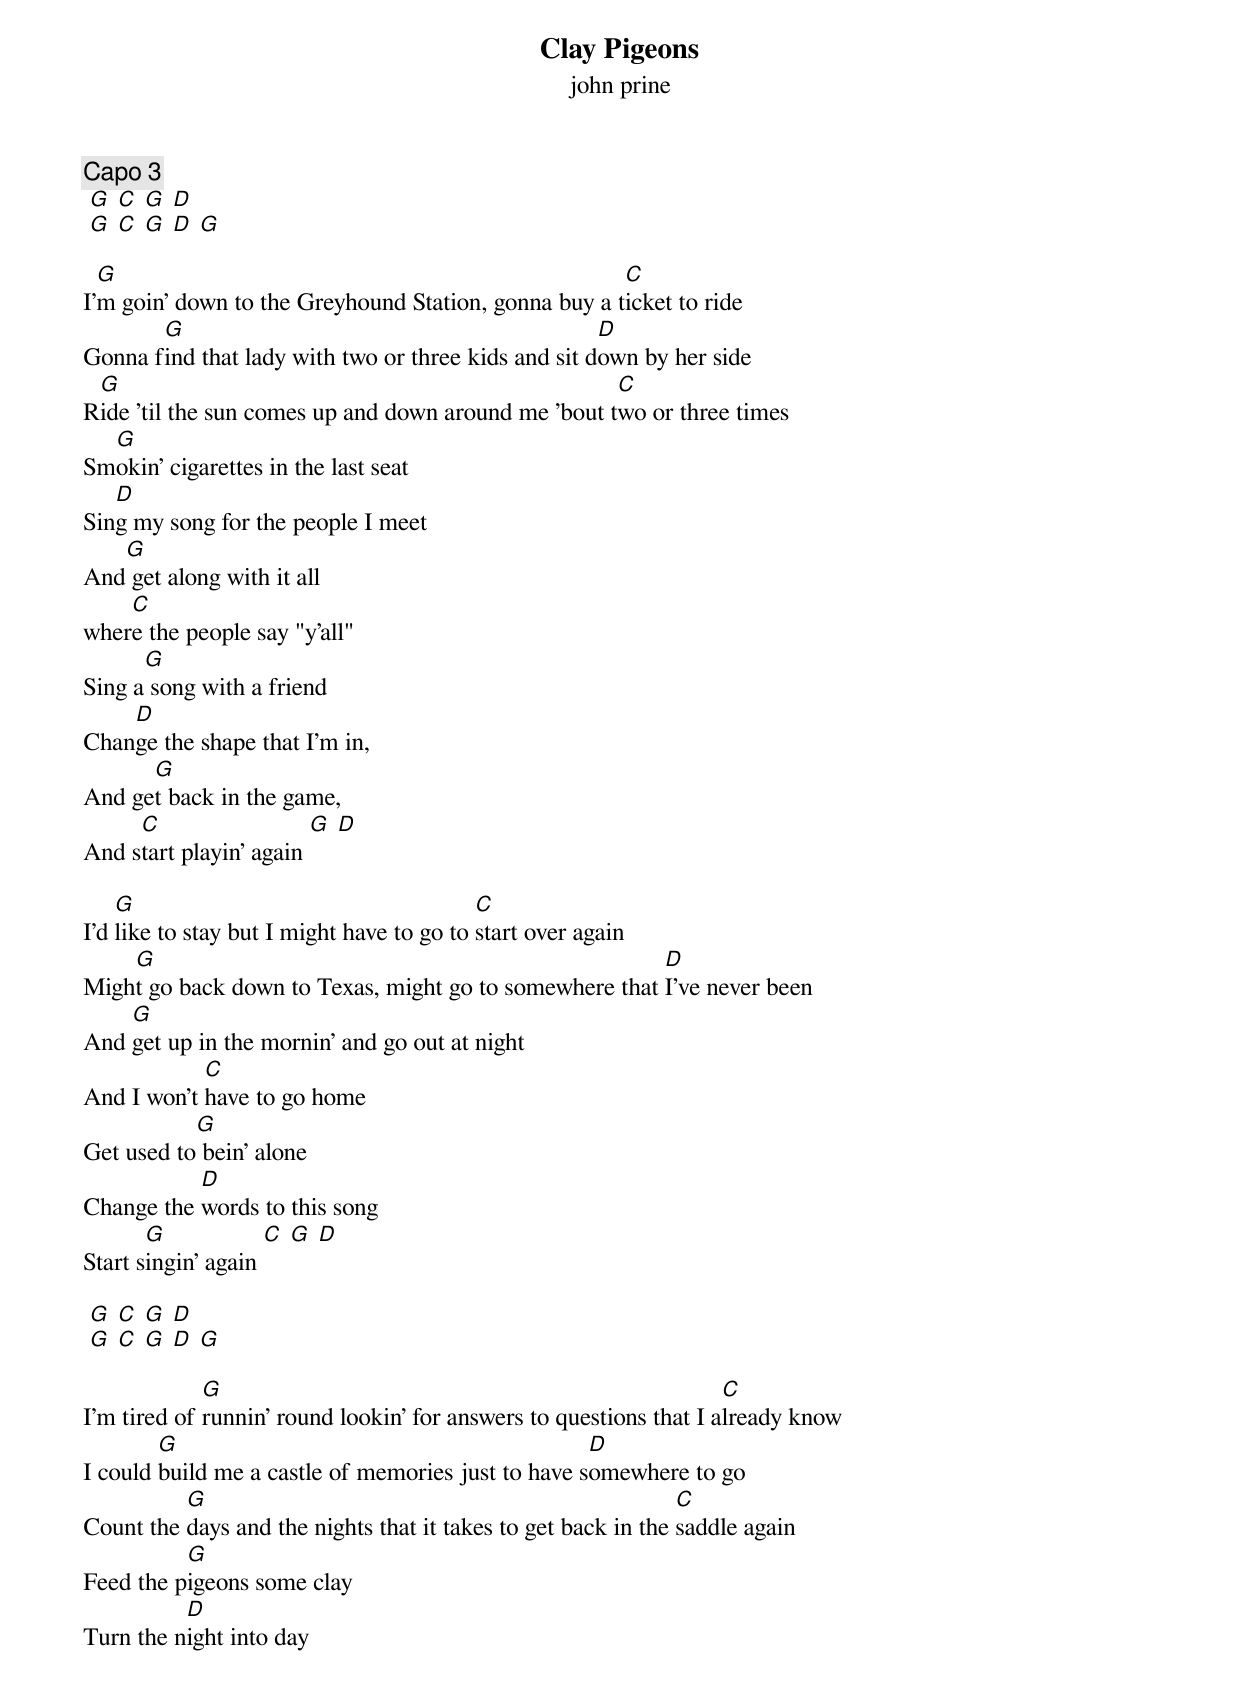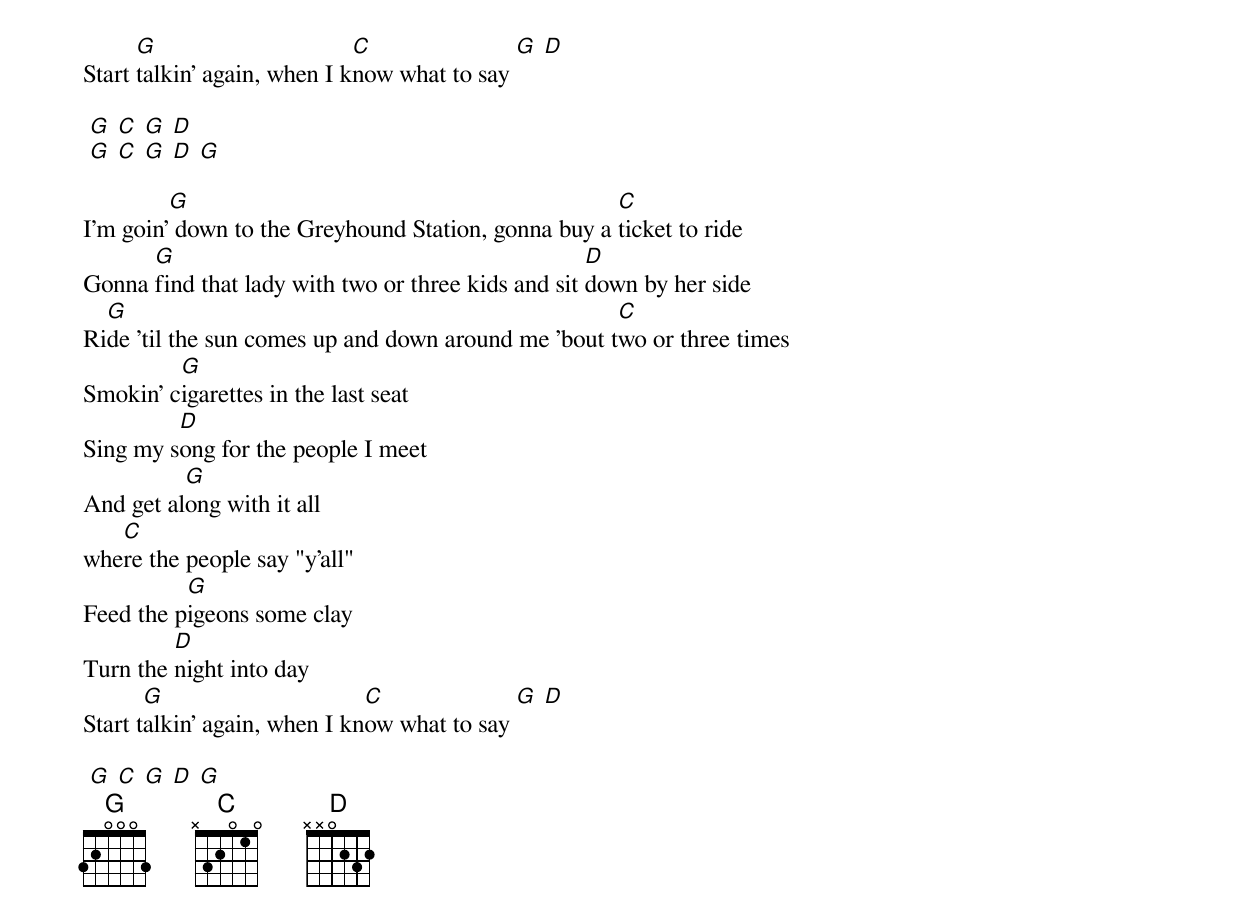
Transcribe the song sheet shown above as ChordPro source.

{title: Clay Pigeons}
{subtitle: john prine}
{c:Capo 3}
 [G] [C] [G] [D]
 [G] [C] [G] [D] [G]

I'[G]m goin' down to the Greyhound Station, gonna buy a t[C]icket to ride
Gonna f[G]ind that lady with two or three kids and sit d[D]own by her side
R[G]ide 'til the sun comes up and down around me 'bout t[C]wo or three times
Sm[G]okin' cigarettes in the last seat
Sin[D]g my song for the people I meet
And[G] get along with it all
wher[C]e the people say "y'all"
Sing a[G] song with a friend
Chan[D]ge the shape that I'm in,
And ge[G]t back in the game,
And s[C]tart playin' again [G] [D]

I'd [G]like to stay but I might have to go to [C]start over again
Migh[G]t go back down to Texas, might go to somewhere that [D]I've never been
And [G]get up in the mornin' and go out at night
And I won't [C]have to go home
Get used to[G] bein' alone
Change the [D]words to this song
Start s[G]ingin' again [C] [G] [D]

 [G] [C] [G] [D]
 [G] [C] [G] [D] [G]

I'm tired of [G]runnin' round lookin' for answers to questions that I a[C]lready know
I could [G]build me a castle of memories just to have s[D]omewhere to go
Count the [G]days and the nights that it takes to get back in the [C]saddle again
Feed the p[G]igeons some clay
Turn the n[D]ight into day
Start [G]talkin' again, when I k[C]now what to say [G] [D]

 [G] [C] [G] [D]
 [G] [C] [G] [D] [G]

I'm goin'[G] down to the Greyhound Station, gonna buy a [C]ticket to ride
Gonna [G]find that lady with two or three kids and sit [D]down by her side
Ri[G]de 'til the sun comes up and down around me 'bout t[C]wo or three times
Smokin' c[G]igarettes in the last seat
Sing my s[D]ong for the people I meet
And get al[G]ong with it all
whe[C]re the people say "y'all"
Feed the p[G]igeons some clay
Turn the [D]night into day
Start t[G]alkin' again, when I kn[C]ow what to say [G] [D]

 [G] [C] [G] [D] [G]
